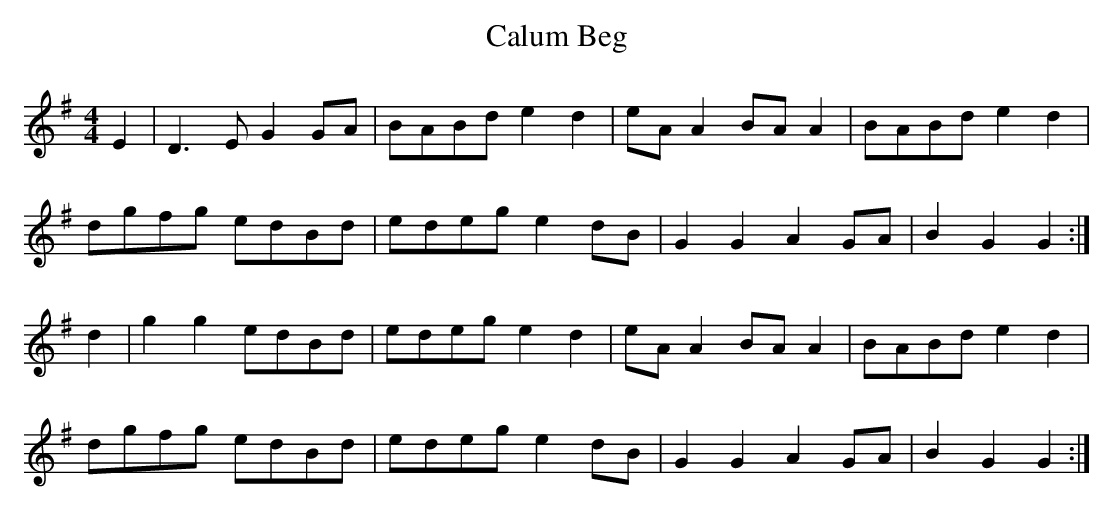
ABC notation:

X:1
T:Calum Beg
M:4/4
L:1/8
K:G
E2 | D3 E G2 GA | BABd e2 d2 | eA A2 BA A2 | BABd  e2 d2 |
     dgfg edBd  | edeg e2 dB | G2 G2 A2 GA | B2 G2 G2   :|
d2 | g2 g2 edBd | edeg e2 d2 | eA A2 BA A2 | BABd  e2 d2 |
     dgfg edBd  | edeg e2 dB | G2 G2 A2 GA | B2 G2 G2   :|
